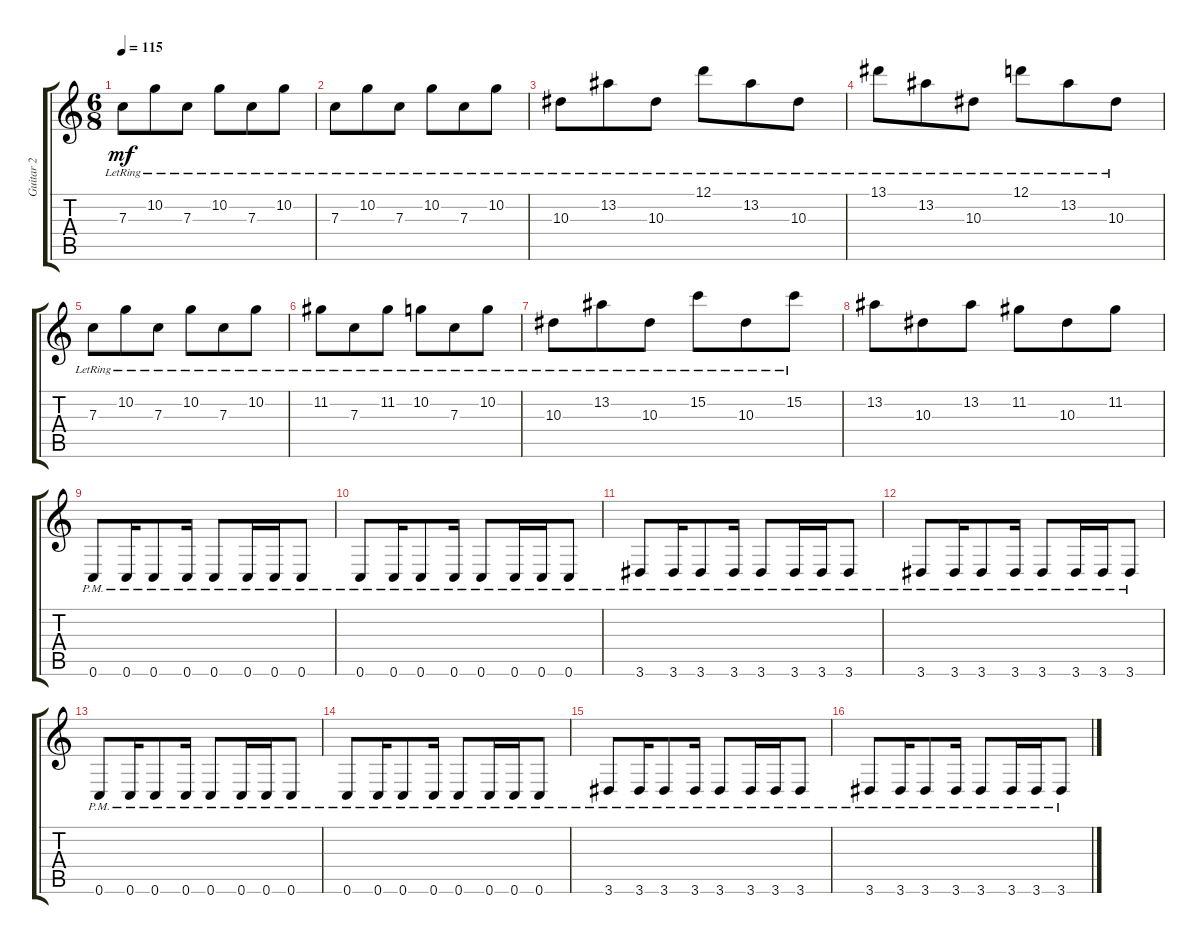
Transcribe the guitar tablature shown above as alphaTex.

\track ("Guitar 2" "Guitar 2") {instrument distortionguitar}
\staff {score tabs}
\tuning (D4 A3 F3 C3 G2 C2) {hide}
\ts (6 8)
\tempo 115
\clef g2
\ks c
7.3{lr}.8{dy mf} 10.2{lr}.8 7.3{lr}.8 10.2{lr}.8 7.3{lr}.8 10.2{lr}.8 |
7.3{lr}.8 10.2{lr}.8 7.3{lr}.8 10.2{lr}.8 7.3{lr}.8 10.2{lr}.8 |
10.3{lr}.8 13.2{lr}.8 10.3{lr}.8 12.1{lr}.8 13.2{lr}.8 10.3{lr}.8 |
13.1{lr}.8 13.2{lr}.8 10.3{lr}.8 12.1{lr}.8 13.2{lr}.8 10.3{lr}.8 |
7.3{lr}.8 10.2{lr}.8 7.3{lr}.8 10.2{lr}.8 7.3{lr}.8 10.2{lr}.8 |
11.2{lr}.8 7.3{lr}.8 11.2{lr}.8 10.2{lr}.8 7.3{lr}.8 10.2{lr}.8 |
10.3{lr}.8 13.2{lr}.8 10.3{lr}.8 15.2{lr}.8 10.3{lr}.8 15.2{lr}.8 |
13.2.8 10.3.8 13.2.8 11.2.8 10.3.8 11.2.8 |
0.6{pm}.8 0.6{pm}.16 0.6{pm}.8 0.6{pm}.16 0.6{pm}.8 0.6{pm}.16 0.6{pm}.16 0.6{pm}.8 |
0.6{pm}.8 0.6{pm}.16 0.6{pm}.8 0.6{pm}.16 0.6{pm}.8 0.6{pm}.16 0.6{pm}.16 0.6{pm}.8 |
3.6{pm}.8 3.6{pm}.16 3.6{pm}.8 3.6{pm}.16 3.6{pm}.8 3.6{pm}.16 3.6{pm}.16 3.6{pm}.8 |
3.6{pm}.8 3.6{pm}.16 3.6{pm}.8 3.6{pm}.16 3.6{pm}.8 3.6{pm}.16 3.6{pm}.16 3.6{pm}.8 |
0.6{pm}.8 0.6{pm}.16 0.6{pm}.8 0.6{pm}.16 0.6{pm}.8 0.6{pm}.16 0.6{pm}.16 0.6{pm}.8 |
0.6{pm}.8 0.6{pm}.16 0.6{pm}.8 0.6{pm}.16 0.6{pm}.8 0.6{pm}.16 0.6{pm}.16 0.6{pm}.8 |
3.6{pm}.8 3.6{pm}.16 3.6{pm}.8 3.6{pm}.16 3.6{pm}.8 3.6{pm}.16 3.6{pm}.16 3.6{pm}.8 |
3.6{pm}.8 3.6{pm}.16 3.6{pm}.8 3.6{pm}.16 3.6{pm}.8 3.6{pm}.16 3.6{pm}.16 3.6{pm}.8
